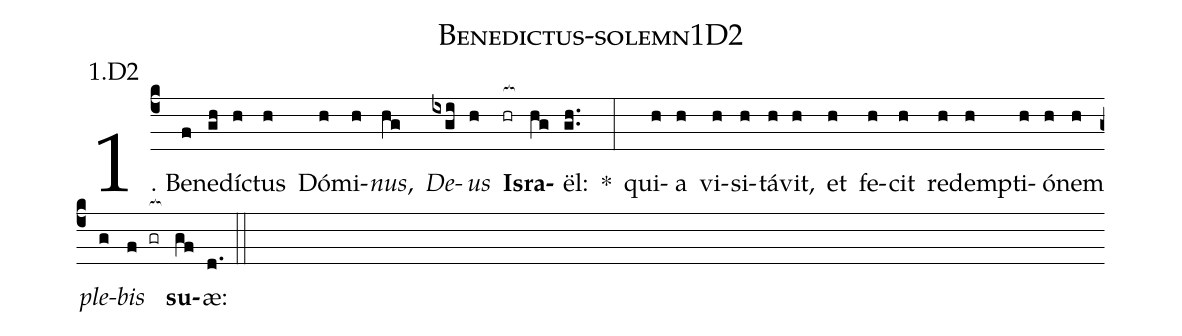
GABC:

name: Benedictus-solemn1D2;
annotation: 1.D2;
%%
(c4)1. Be(f)ne(gh)díc(h)tus(h) Dó(h)mi(h)<i>nus</i>,(hg) <i>De</i>(ixgi)<i>us</i>(h) <b>Is</b>(hr[ocb:1{])<b>ra</b>(hg[ocb:0}])ël:(gh..) *(:) qui(h)a(h) vi(h)si(h)tá(h)vit,(h) et(h) fe(h)cit(h) red(h)emp(h)ti(h)ó(h)nem(h) <i>ple</i>(g)<i>bis</i>(f gr[ocb:1{]) <b>su</b>(gf[ocb:0}])æ:(d.) (::)
